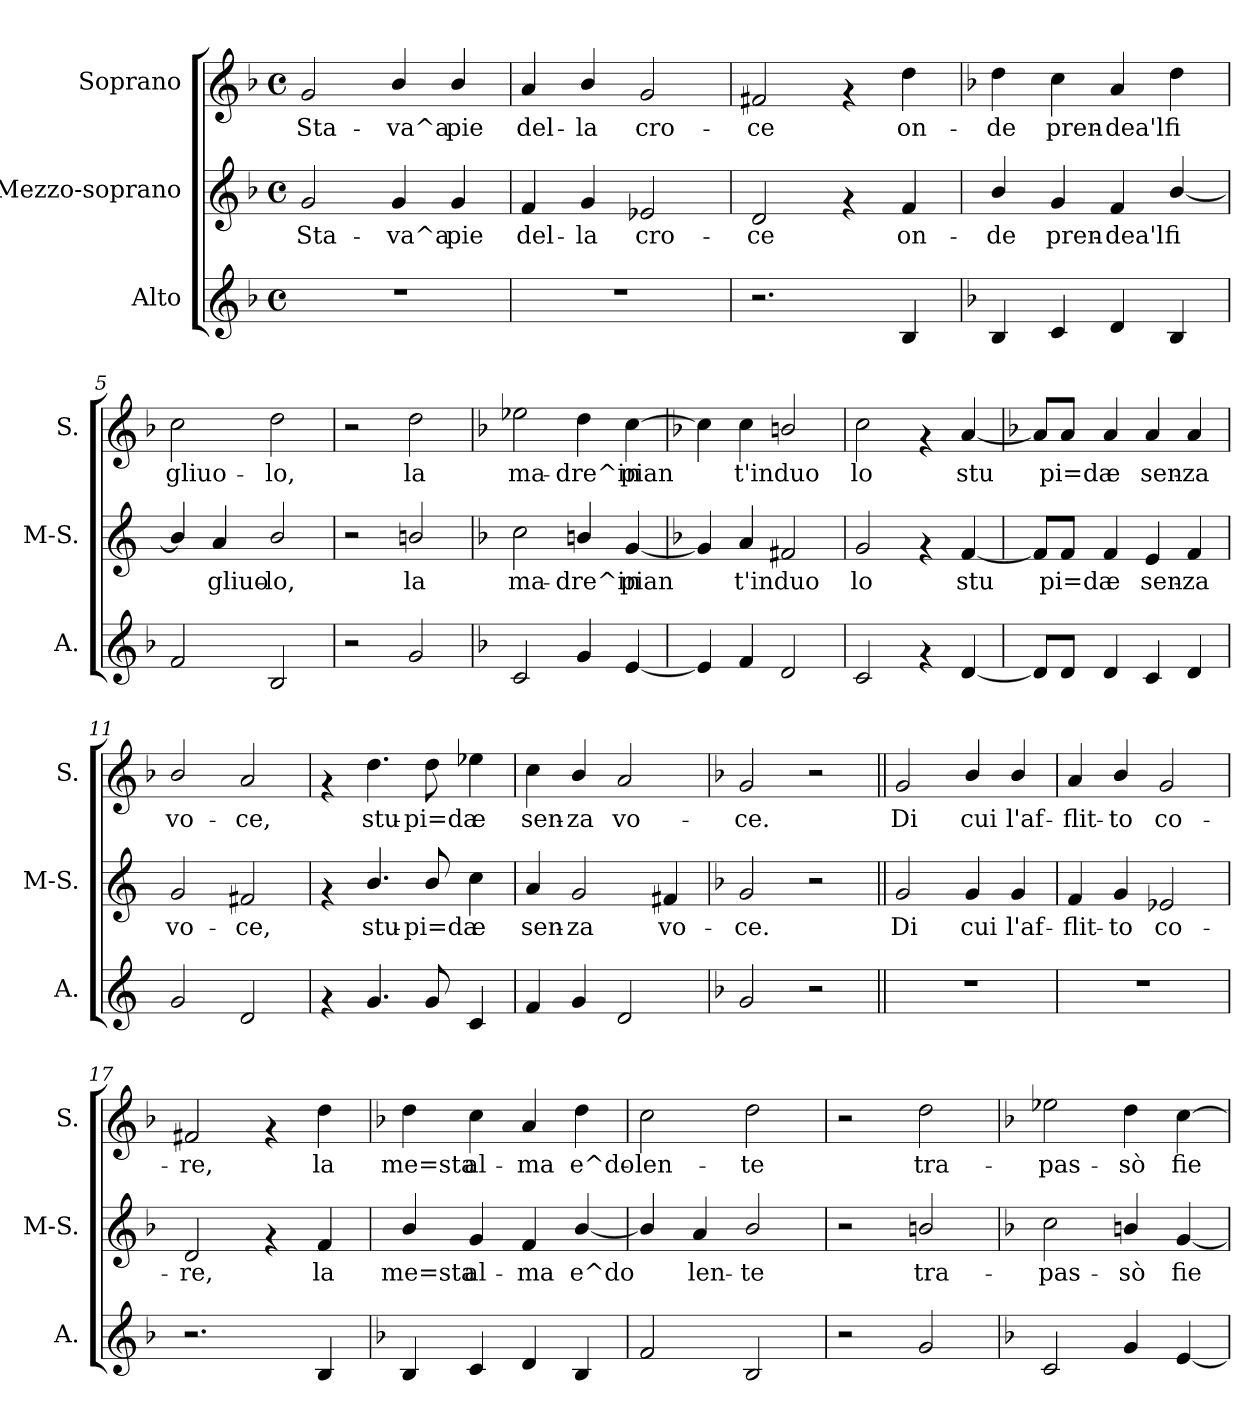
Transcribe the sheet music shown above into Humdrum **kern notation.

**kern	**kern	**text	**kern	**text
*part3	*part2	*part2	*part1	*part1
*staff3	*staff2	*staff2	*staff1	*staff1
*I"Alto	*I"Mezzo-soprano	*	*I"Soprano	*
*I'A.	*I'M-S.	*	*I'S.	*
!!LO:PB:g=z
*stria5	*stria5	*	*stria5	*
*clefG2	*clefG2	*	*clefG2	*
*k[b-]	*k[b-]	*	*k[b-]	*
*F:	*F:	*	*F:	*
*M4/4	*M4/4	*	*M4/4	*
*met(c)	*met(c)	*	*met(c)	*
=1	=1	=1	=1	=1
!	!	!LO:LY:b:cj	!	!LO:LY:b:cj
1r	2g/	Sta-	2g/	Sta-
!	!	!LO:LY:b:cj	!	!LO:LY:b:cj
.	4g/	-va^a	4b-/	-va^a
!	!	!LO:LY:b:cj	!	!LO:LY:b:cj
.	4g/	pie	4b-/	pie
=2	=2	=2	=2	=2
!	!	!LO:LY:b:cj	!	!LO:LY:b:cj
1r	4f/	del-	4a/	del-
!	!	!LO:LY:b:cj	!	!LO:LY:b:cj
.	4g/	-la	4b-/	-la
!	!	!LO:LY:b:cj	!	!LO:LY:b:cj
.	2e-X/	cro-	2g/	cro-
=3	=3	=3	=3	=3
!	!	!LO:LY:b:cj	!	!LO:LY:b:cj
2.r	2d/	-ce	2f#X/	-ce
.	4rf	.	4rf	.
!	!	!LO:LY:b:cj	!	!LO:LY:b:cj
4B-/	4f/	on-	4dd\	on-
=4	=4	=4	=4	=4
*	*k[]	*	*	*
*	*C:	*	*	*
!	!	!LO:LY:b:cj	!	!LO:LY:b:cj
4B-/	4b/	-de	4dd\	-de
!	!	!LO:LY:b:cj	!	!LO:LY:b:cj
4c/	4g/	pren-	4cc\	pren-
!	!	!LO:LY:b:cj	!	!LO:LY:b:cj
4d/	4f/	-dea'l	4a/	-dea'l
!	!	!LO:LY:b:cj	!	!LO:LY:b:cj
4B-/	[<4b/	fi-	4dd\	fi
=5	=5	=5	=5	=5
!	!	!LO:LY:b:cj	!	!LO:LY:b:cj
2f/	4b/]	--	2cc\	gliuo-
!	!	!LO:LY:b:cj	!	!
.	4a/	-gliuo-	.	.
!	!	!LO:LY:b:cj	!	!LO:LY:b:cj
2B-/	2b/	-lo,	2dd\	-lo,
=6	=6	=6	=6	=6
2r	2r	.	2r	.
!	!	!LO:LY:b:cj	!	!LO:LY:b:cj
2g/	2bn/	la	2dd\	la
!!LO:LB:g=z
=7	=7	=7	=7	=7
*	*k[b-]	*	*	*
*	*F:	*	*	*
!	!	!LO:LY:b:cj	!	!LO:LY:b:cj
2c/	2cc\	ma-	2ee-X\	ma-
!	!	!LO:LY:b:cj	!	!LO:LY:b:cj
4g/	4bn/	-dre^in	4dd\	-dre^in
!	!	!LO:LY:b:cj	!	!LO:LY:b:cj
[<4e/	[<4g/	pian-	[>4cc\	pian-
=8	=8	=8	=8	=8
*k[]	*	*	*	*
*C:	*	*	*	*
!	!	!LO:LY:b:cj	!	!LO:LY:b:cj
4e/]	4g/]	--	4cc\]	--
!	!	!LO:LY:b:cj	!	!LO:LY:b:cj
4f/	4a/	-t'induo-	4cc\	-t'induo-
!	!	!LO:LY:b:cj	!	!LO:LY:b:cj
2d/	2f#X/	--	2bn/	--
=9	=9	=9	=9	=9
!	!	!LO:LY:b:cj	!	!LO:LY:b:cj
2c/	2g/	-lo	2cc\	-lo
4rf	4rf	.	4rf	.
!	!	!LO:LY:b:cj	!	!LO:LY:b:cj
[<4d/	[<4f/	stu-	[<4a/	stu-
=10	=10	=10	=10	=10
*	*k[]	*	*	*
*	*C:	*	*	*
!	!	!LO:LY:b:cj	!	!LO:LY:b:cj
8d/L]	8f/L]	--	8a/L]	--
!	!	!LO:LY:b:cj	!	!LO:LY:b:cj
8d/J	8f/J	-pi=da	8a/J	-pi=da
!	!	!LO:LY:b:cj	!	!LO:LY:b:cj
4d/	4f/	e	4a/	e
!	!	!LO:LY:b:cj	!	!LO:LY:b:cj
4c/	4e/	sen-	4a/	sen-
!	!	!LO:LY:b:cj	!	!LO:LY:b:cj
4d/	4f/	-za	4a/	-za
=11	=11	=11	=11	=11
!	!	!LO:LY:b:cj	!	!LO:LY:b:cj
2g/	2g/	vo-	2b-/	vo-
!	!	!LO:LY:b:cj	!	!LO:LY:b:cj
2d/	2f#X/	-ce,	2a/	-ce,
=12	=12	=12	=12	=12
4rf	4rf	.	4rf	.
!	!	!LO:LY:b:cj	!	!LO:LY:b:cj
4.g/	4.b/	stu-	4.dd\	stu-
!	!	!LO:LY:b:cj	!	!LO:LY:b:cj
8g/	8b/	-pi=da	8dd\	-pi=da
!	!	!LO:LY:b:cj	!	!LO:LY:b:cj
4c/	4cc\	e	4ee-X\	e
=13	=13	=13	=13	=13
!	!	!LO:LY:b:cj	!	!LO:LY:b:cj
4f/	4a/	sen-	4cc\	sen-
!	!	!LO:LY:b:cj	!	!LO:LY:b:cj
4g/	2g/	-za	4b-/	-za
!	!	!	!	!LO:LY:b:cj
2d/	.	.	2a/	vo-
!	!	!LO:LY:b:cj	!	!
.	4f#X/	vo-	.	.
!!LO:LB:g=z
=14	=14	=14	=14	=14
*k[b-]	*k[b-]	*	*	*
*F:	*F:	*	*	*
!	!	!LO:LY:b:cj	!	!LO:LY:b:cj
2g/	2g/	-ce.	2g/	-ce.
2r	2r	.	2r	.
=15||	=15||	=15||	=15||	=15||
!	!	!LO:LY:b:cj	!	!LO:LY:b:cj
1r	2g/	Di	2g/	Di
!	!	!LO:LY:b:cj	!	!LO:LY:b:cj
.	4g/	cui	4b-/	cui
!	!	!LO:LY:b:cj	!	!LO:LY:b:cj
.	4g/	l'af-	4b-/	l'af-
=16	=16	=16	=16	=16
!	!	!LO:LY:b:cj	!	!LO:LY:b:cj
1r	4f/	-flit-	4a/	-flit-
!	!	!LO:LY:b:cj	!	!LO:LY:b:cj
.	4g/	-to	4b-/	-to
!	!	!LO:LY:b:cj	!	!LO:LY:b:cj
.	2e-X/	co-	2g/	co-
=17	=17	=17	=17	=17
!	!	!LO:LY:b:cj	!	!LO:LY:b:cj
2.r	2d/	-re,	2f#X/	-re,
.	4rf	.	4rf	.
!	!	!LO:LY:b:cj	!	!LO:LY:b:cj
4B-/	4f/	la	4dd\	la
=18	=18	=18	=18	=18
*	*k[]	*	*	*
*	*C:	*	*	*
!	!	!LO:LY:b:cj	!	!LO:LY:b:cj
4B-/	4b/	me=sta	4dd\	me=sta
!	!	!LO:LY:b:cj	!	!LO:LY:b:cj
4c/	4g/	al-	4cc\	al-
!	!	!LO:LY:b:cj	!	!LO:LY:b:cj
4d/	4f/	-ma	4a/	-ma
!	!	!LO:LY:b:cj	!	!LO:LY:b:cj
4B-/	[<4b/	e^do-	4dd\	e^do-
=19	=19	=19	=19	=19
!	!	!LO:LY:b:cj	!	!LO:LY:b:cj
2f/	4b/]	--	2cc\	-len-
!	!	!LO:LY:b:cj	!	!
.	4a/	-len-	.	.
!	!	!LO:LY:b:cj	!	!LO:LY:b:cj
2B-/	2b/	-te	2dd\	-te
=20	=20	=20	=20	=20
2r	2r	.	2r	.
!	!	!LO:LY:b:cj	!	!LO:LY:b:cj
2g/	2bn/	tra-	2dd\	tra-
!!LO:LB:g=z
=21	=21	=21	=21	=21
*	*k[b-]	*	*	*
*	*F:	*	*	*
!	!	!LO:LY:b:cj	!	!LO:LY:b:cj
2c/	2cc\	-pas-	2ee-X\	-pas-
!	!	!LO:LY:b:cj	!	!LO:LY:b:cj
4g/	4bn/	-sò	4dd\	-sò
!	!	!LO:LY:b:cj	!	!LO:LY:b:cj
[<4e/	[<4g/	fie-	[>4cc\	fie-
=	=	=	=	=
*-	*-	*-	*-	*-
